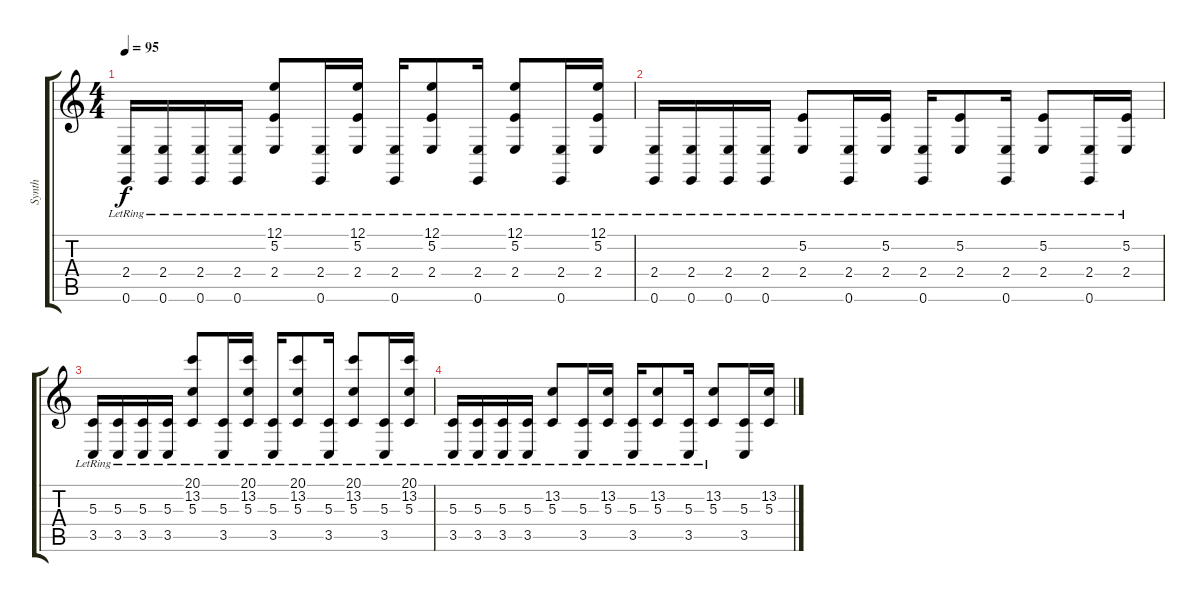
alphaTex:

\track ("Synth" "Synth") {instrument lead8bassandlead}
\staff {score tabs}
\tuning (E4 B3 G3 D3 A2 E2) {hide}
\ts (4 4)
\tempo 95
\clef g2
\ks c
(2.4{lr} 0.6{lr}).16{dy f} (2.4{lr} 0.6{lr}).16 (2.4{lr} 0.6{lr}).16 (2.4{lr} 0.6{lr}).16 (12.1{lr} 5.2{lr} 2.4{lr}).8 (2.4{lr} 0.6{lr}).16 (12.1{lr} 5.2{lr} 2.4{lr}).16 (2.4{lr} 0.6{lr}).16 (12.1{lr} 5.2{lr} 2.4{lr}).8 (2.4{lr} 0.6{lr}).16 (12.1{lr} 5.2{lr} 2.4{lr}).8 (2.4{lr} 0.6{lr}).16 (12.1{lr} 5.2{lr} 2.4{lr}).16 |
(2.4{lr} 0.6{lr}).16 (2.4{lr} 0.6{lr}).16 (2.4{lr} 0.6{lr}).16 (2.4{lr} 0.6{lr}).16 (5.2{lr} 2.4{lr}).8 (2.4{lr} 0.6{lr}).16 (5.2{lr} 2.4{lr}).16 (2.4{lr} 0.6{lr}).16 (5.2{lr} 2.4{lr}).8 (2.4{lr} 0.6{lr}).16 (5.2{lr} 2.4{lr}).8 (2.4{lr} 0.6{lr}).16 (5.2{lr} 2.4{lr}).16 |
(5.3{lr} 3.5{lr}).16 (5.3{lr} 3.5{lr}).16 (5.3{lr} 3.5{lr}).16 (5.3{lr} 3.5{lr}).16 (20.1{lr} 13.2{lr} 5.3{lr}).8 (5.3{lr} 3.5{lr}).16 (20.1{lr} 13.2{lr} 5.3{lr}).16 (5.3{lr} 3.5{lr}).16 (20.1{lr} 13.2{lr} 5.3{lr}).8 (5.3{lr} 3.5{lr}).16 (20.1{lr} 13.2{lr} 5.3{lr}).8 (5.3{lr} 3.5{lr}).16 (20.1{lr} 13.2{lr} 5.3{lr}).16 |
(5.3{lr} 3.5{lr}).16 (5.3{lr} 3.5{lr}).16 (5.3{lr} 3.5{lr}).16 (5.3{lr} 3.5{lr}).16 (13.2{lr} 5.3{lr}).8 (5.3{lr} 3.5{lr}).16 (13.2{lr} 5.3{lr}).16 (5.3{lr} 3.5{lr}).16 (13.2{lr} 5.3{lr}).8 (5.3{lr} 3.5{lr}).16 (13.2{lr} 5.3{lr}).8 (5.3 3.5).16 (13.2 5.3).16
